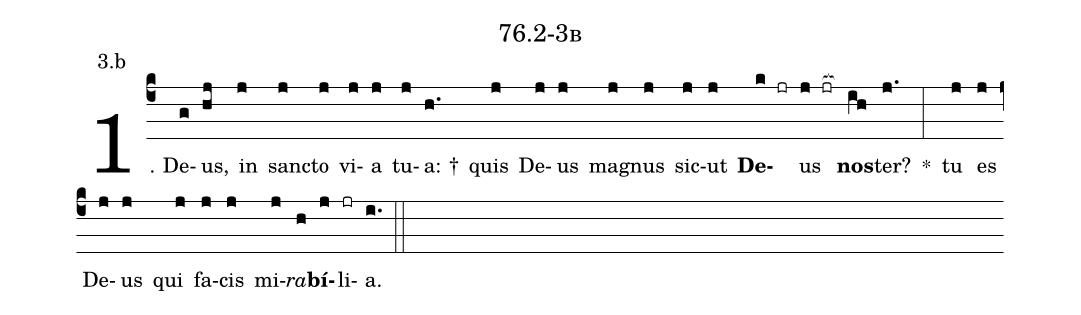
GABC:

name: 76.2-3b;
annotation: 3.b;
%%
(c4)1. De(g)us,(hj) in(j) sanc(j)to(j) vi(j)a(j) tu(j)a: †(h.) quis(j) De(j)us(j) ma(j)gnus(j) sic(j)ut(j) <b>De</b>(k jr)us(j jr[ocb:1{]) <b>nos</b>(ih[ocb:0}])ter?(j.) *(:) tu(j) es(j) De(j)us(j) qui(j) fa(j)cis(j) mi(j)<i>ra</i>(h)<b>bí</b>(j)li(jr)a.(i.) (::)
